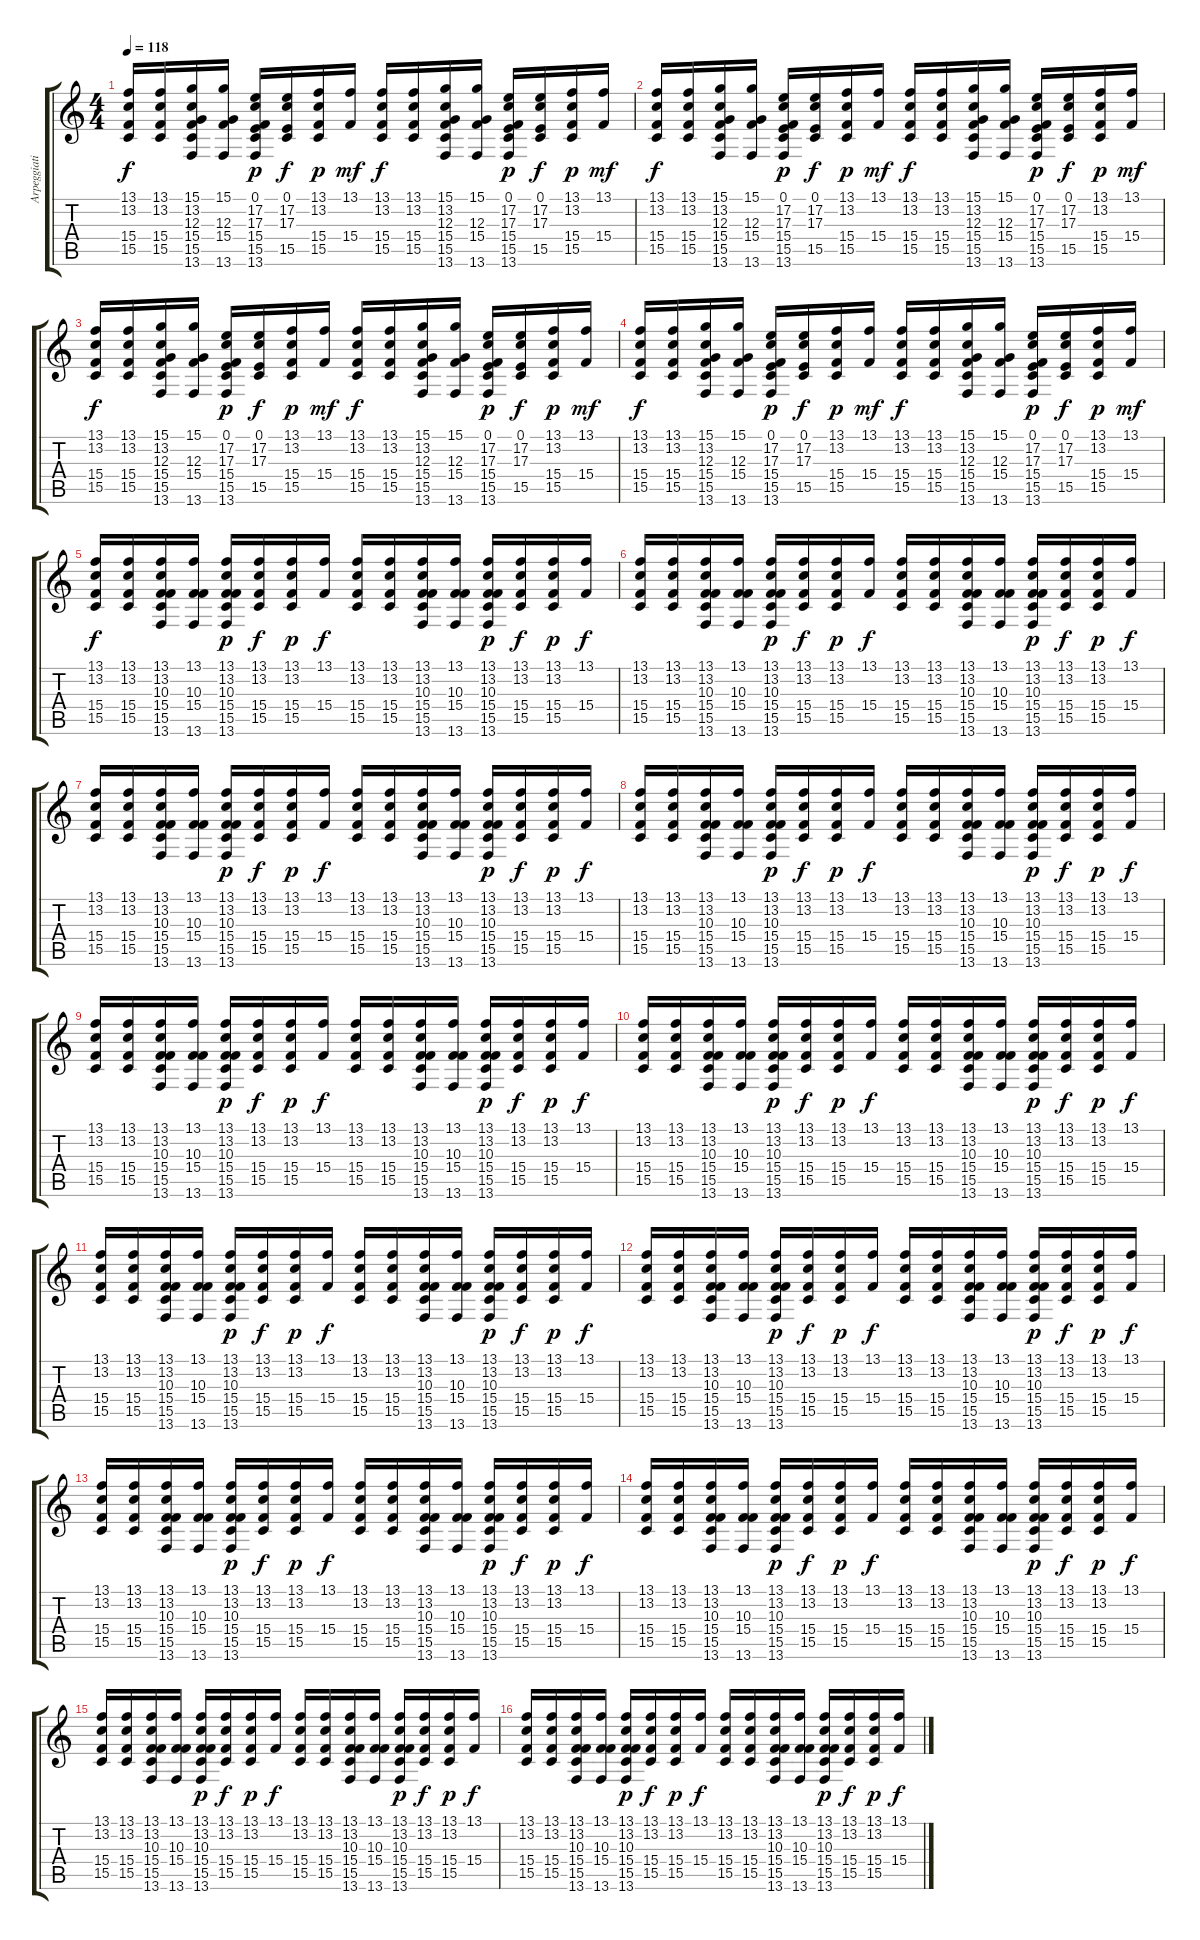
\track ("Arpeggiation" "Arpeggiati") {instrument accordion}
\staff {score tabs}
\tuning (E4 B3 G3 D3 A2 E2) {hide}
\ts (4 4)
\tempo 118
\clef g2
\ks c
(13.1 13.2 15.4 15.5).16{dy f} (13.1 13.2 15.4 15.5).16 (15.1 13.2 12.3 15.4 15.5 13.6).16 (15.1 12.3 15.4 13.6).16 (0.1 17.2 17.3 15.4 15.5 13.6).16{dy p} (0.1 17.2 17.3 15.5).16{dy f} (13.1 13.2 15.4 15.5).16{dy p} (13.1 15.4).16{dy mf} (13.1 13.2 15.4 15.5).16{dy f} (13.1 13.2 15.4 15.5).16 (15.1 13.2 12.3 15.4 15.5 13.6).16 (15.1 12.3 15.4 13.6).16 (0.1 17.2 17.3 15.4 15.5 13.6).16{dy p} (0.1 17.2 17.3 15.5).16{dy f} (13.1 13.2 15.4 15.5).16{dy p} (13.1 15.4).16{dy mf} |
(13.1 13.2 15.4 15.5).16{dy f} (13.1 13.2 15.4 15.5).16 (15.1 13.2 12.3 15.4 15.5 13.6).16 (15.1 12.3 15.4 13.6).16 (0.1 17.2 17.3 15.4 15.5 13.6).16{dy p} (0.1 17.2 17.3 15.5).16{dy f} (13.1 13.2 15.4 15.5).16{dy p} (13.1 15.4).16{dy mf} (13.1 13.2 15.4 15.5).16{dy f} (13.1 13.2 15.4 15.5).16 (15.1 13.2 12.3 15.4 15.5 13.6).16 (15.1 12.3 15.4 13.6).16 (0.1 17.2 17.3 15.4 15.5 13.6).16{dy p} (0.1 17.2 17.3 15.5).16{dy f} (13.1 13.2 15.4 15.5).16{dy p} (13.1 15.4).16{dy mf} |
(13.1 13.2 15.4 15.5).16{dy f} (13.1 13.2 15.4 15.5).16 (15.1 13.2 12.3 15.4 15.5 13.6).16 (15.1 12.3 15.4 13.6).16 (0.1 17.2 17.3 15.4 15.5 13.6).16{dy p} (0.1 17.2 17.3 15.5).16{dy f} (13.1 13.2 15.4 15.5).16{dy p} (13.1 15.4).16{dy mf} (13.1 13.2 15.4 15.5).16{dy f} (13.1 13.2 15.4 15.5).16 (15.1 13.2 12.3 15.4 15.5 13.6).16 (15.1 12.3 15.4 13.6).16 (0.1 17.2 17.3 15.4 15.5 13.6).16{dy p} (0.1 17.2 17.3 15.5).16{dy f} (13.1 13.2 15.4 15.5).16{dy p} (13.1 15.4).16{dy mf} |
(13.1 13.2 15.4 15.5).16{dy f} (13.1 13.2 15.4 15.5).16 (15.1 13.2 12.3 15.4 15.5 13.6).16 (15.1 12.3 15.4 13.6).16 (0.1 17.2 17.3 15.4 15.5 13.6).16{dy p} (0.1 17.2 17.3 15.5).16{dy f} (13.1 13.2 15.4 15.5).16{dy p} (13.1 15.4).16{dy mf} (13.1 13.2 15.4 15.5).16{dy f} (13.1 13.2 15.4 15.5).16 (15.1 13.2 12.3 15.4 15.5 13.6).16 (15.1 12.3 15.4 13.6).16 (0.1 17.2 17.3 15.4 15.5 13.6).16{dy p} (0.1 17.2 17.3 15.5).16{dy f} (13.1 13.2 15.4 15.5).16{dy p} (13.1 15.4).16{dy mf} |
(13.1 13.2 15.4 15.5).16{dy f} (13.1 13.2 15.4 15.5).16 (13.1 13.2 10.3 15.4 15.5 13.6).16 (13.1 10.3 15.4 13.6).16 (13.1 13.2 10.3 15.4 15.5 13.6).16{dy p} (13.1 13.2 15.4 15.5).16{dy f} (13.1 13.2 15.4 15.5).16{dy p} (13.1 15.4).16{dy f} (13.1 13.2 15.4 15.5).16 (13.1 13.2 15.4 15.5).16 (13.1 13.2 10.3 15.4 15.5 13.6).16 (13.1 10.3 15.4 13.6).16 (13.1 13.2 10.3 15.4 15.5 13.6).16{dy p} (13.1 13.2 15.4 15.5).16{dy f} (13.1 13.2 15.4 15.5).16{dy p} (13.1 15.4).16{dy f} |
(13.1 13.2 15.4 15.5).16 (13.1 13.2 15.4 15.5).16 (13.1 13.2 10.3 15.4 15.5 13.6).16 (13.1 10.3 15.4 13.6).16 (13.1 13.2 10.3 15.4 15.5 13.6).16{dy p} (13.1 13.2 15.4 15.5).16{dy f} (13.1 13.2 15.4 15.5).16{dy p} (13.1 15.4).16{dy f} (13.1 13.2 15.4 15.5).16 (13.1 13.2 15.4 15.5).16 (13.1 13.2 10.3 15.4 15.5 13.6).16 (13.1 10.3 15.4 13.6).16 (13.1 13.2 10.3 15.4 15.5 13.6).16{dy p} (13.1 13.2 15.4 15.5).16{dy f} (13.1 13.2 15.4 15.5).16{dy p} (13.1 15.4).16{dy f} |
(13.1 13.2 15.4 15.5).16 (13.1 13.2 15.4 15.5).16 (13.1 13.2 10.3 15.4 15.5 13.6).16 (13.1 10.3 15.4 13.6).16 (13.1 13.2 10.3 15.4 15.5 13.6).16{dy p} (13.1 13.2 15.4 15.5).16{dy f} (13.1 13.2 15.4 15.5).16{dy p} (13.1 15.4).16{dy f} (13.1 13.2 15.4 15.5).16 (13.1 13.2 15.4 15.5).16 (13.1 13.2 10.3 15.4 15.5 13.6).16 (13.1 10.3 15.4 13.6).16 (13.1 13.2 10.3 15.4 15.5 13.6).16{dy p} (13.1 13.2 15.4 15.5).16{dy f} (13.1 13.2 15.4 15.5).16{dy p} (13.1 15.4).16{dy f} |
(13.1 13.2 15.4 15.5).16 (13.1 13.2 15.4 15.5).16 (13.1 13.2 10.3 15.4 15.5 13.6).16 (13.1 10.3 15.4 13.6).16 (13.1 13.2 10.3 15.4 15.5 13.6).16{dy p} (13.1 13.2 15.4 15.5).16{dy f} (13.1 13.2 15.4 15.5).16{dy p} (13.1 15.4).16{dy f} (13.1 13.2 15.4 15.5).16 (13.1 13.2 15.4 15.5).16 (13.1 13.2 10.3 15.4 15.5 13.6).16 (13.1 10.3 15.4 13.6).16 (13.1 13.2 10.3 15.4 15.5 13.6).16{dy p} (13.1 13.2 15.4 15.5).16{dy f} (13.1 13.2 15.4 15.5).16{dy p} (13.1 15.4).16{dy f} |
(13.1 13.2 15.4 15.5).16 (13.1 13.2 15.4 15.5).16 (13.1 13.2 10.3 15.4 15.5 13.6).16 (13.1 10.3 15.4 13.6).16 (13.1 13.2 10.3 15.4 15.5 13.6).16{dy p} (13.1 13.2 15.4 15.5).16{dy f} (13.1 13.2 15.4 15.5).16{dy p} (13.1 15.4).16{dy f} (13.1 13.2 15.4 15.5).16 (13.1 13.2 15.4 15.5).16 (13.1 13.2 10.3 15.4 15.5 13.6).16 (13.1 10.3 15.4 13.6).16 (13.1 13.2 10.3 15.4 15.5 13.6).16{dy p} (13.1 13.2 15.4 15.5).16{dy f} (13.1 13.2 15.4 15.5).16{dy p} (13.1 15.4).16{dy f} |
(13.1 13.2 15.4 15.5).16 (13.1 13.2 15.4 15.5).16 (13.1 13.2 10.3 15.4 15.5 13.6).16 (13.1 10.3 15.4 13.6).16 (13.1 13.2 10.3 15.4 15.5 13.6).16{dy p} (13.1 13.2 15.4 15.5).16{dy f} (13.1 13.2 15.4 15.5).16{dy p} (13.1 15.4).16{dy f} (13.1 13.2 15.4 15.5).16 (13.1 13.2 15.4 15.5).16 (13.1 13.2 10.3 15.4 15.5 13.6).16 (13.1 10.3 15.4 13.6).16 (13.1 13.2 10.3 15.4 15.5 13.6).16{dy p} (13.1 13.2 15.4 15.5).16{dy f} (13.1 13.2 15.4 15.5).16{dy p} (13.1 15.4).16{dy f} |
(13.1 13.2 15.4 15.5).16 (13.1 13.2 15.4 15.5).16 (13.1 13.2 10.3 15.4 15.5 13.6).16 (13.1 10.3 15.4 13.6).16 (13.1 13.2 10.3 15.4 15.5 13.6).16{dy p} (13.1 13.2 15.4 15.5).16{dy f} (13.1 13.2 15.4 15.5).16{dy p} (13.1 15.4).16{dy f} (13.1 13.2 15.4 15.5).16 (13.1 13.2 15.4 15.5).16 (13.1 13.2 10.3 15.4 15.5 13.6).16 (13.1 10.3 15.4 13.6).16 (13.1 13.2 10.3 15.4 15.5 13.6).16{dy p} (13.1 13.2 15.4 15.5).16{dy f} (13.1 13.2 15.4 15.5).16{dy p} (13.1 15.4).16{dy f} |
(13.1 13.2 15.4 15.5).16 (13.1 13.2 15.4 15.5).16 (13.1 13.2 10.3 15.4 15.5 13.6).16 (13.1 10.3 15.4 13.6).16 (13.1 13.2 10.3 15.4 15.5 13.6).16{dy p} (13.1 13.2 15.4 15.5).16{dy f} (13.1 13.2 15.4 15.5).16{dy p} (13.1 15.4).16{dy f} (13.1 13.2 15.4 15.5).16 (13.1 13.2 15.4 15.5).16 (13.1 13.2 10.3 15.4 15.5 13.6).16 (13.1 10.3 15.4 13.6).16 (13.1 13.2 10.3 15.4 15.5 13.6).16{dy p} (13.1 13.2 15.4 15.5).16{dy f} (13.1 13.2 15.4 15.5).16{dy p} (13.1 15.4).16{dy f} |
(13.1 13.2 15.4 15.5).16 (13.1 13.2 15.4 15.5).16 (13.1 13.2 10.3 15.4 15.5 13.6).16 (13.1 10.3 15.4 13.6).16 (13.1 13.2 10.3 15.4 15.5 13.6).16{dy p} (13.1 13.2 15.4 15.5).16{dy f} (13.1 13.2 15.4 15.5).16{dy p} (13.1 15.4).16{dy f} (13.1 13.2 15.4 15.5).16 (13.1 13.2 15.4 15.5).16 (13.1 13.2 10.3 15.4 15.5 13.6).16 (13.1 10.3 15.4 13.6).16 (13.1 13.2 10.3 15.4 15.5 13.6).16{dy p} (13.1 13.2 15.4 15.5).16{dy f} (13.1 13.2 15.4 15.5).16{dy p} (13.1 15.4).16{dy f} |
(13.1 13.2 15.4 15.5).16 (13.1 13.2 15.4 15.5).16 (13.1 13.2 10.3 15.4 15.5 13.6).16 (13.1 10.3 15.4 13.6).16 (13.1 13.2 10.3 15.4 15.5 13.6).16{dy p} (13.1 13.2 15.4 15.5).16{dy f} (13.1 13.2 15.4 15.5).16{dy p} (13.1 15.4).16{dy f} (13.1 13.2 15.4 15.5).16 (13.1 13.2 15.4 15.5).16 (13.1 13.2 10.3 15.4 15.5 13.6).16 (13.1 10.3 15.4 13.6).16 (13.1 13.2 10.3 15.4 15.5 13.6).16{dy p} (13.1 13.2 15.4 15.5).16{dy f} (13.1 13.2 15.4 15.5).16{dy p} (13.1 15.4).16{dy f} |
(13.1 13.2 15.4 15.5).16 (13.1 13.2 15.4 15.5).16 (13.1 13.2 10.3 15.4 15.5 13.6).16 (13.1 10.3 15.4 13.6).16 (13.1 13.2 10.3 15.4 15.5 13.6).16{dy p} (13.1 13.2 15.4 15.5).16{dy f} (13.1 13.2 15.4 15.5).16{dy p} (13.1 15.4).16{dy f} (13.1 13.2 15.4 15.5).16 (13.1 13.2 15.4 15.5).16 (13.1 13.2 10.3 15.4 15.5 13.6).16 (13.1 10.3 15.4 13.6).16 (13.1 13.2 10.3 15.4 15.5 13.6).16{dy p} (13.1 13.2 15.4 15.5).16{dy f} (13.1 13.2 15.4 15.5).16{dy p} (13.1 15.4).16{dy f} |
(13.1 13.2 15.4 15.5).16 (13.1 13.2 15.4 15.5).16 (13.1 13.2 10.3 15.4 15.5 13.6).16 (13.1 10.3 15.4 13.6).16 (13.1 13.2 10.3 15.4 15.5 13.6).16{dy p} (13.1 13.2 15.4 15.5).16{dy f} (13.1 13.2 15.4 15.5).16{dy p} (13.1 15.4).16{dy f} (13.1 13.2 15.4 15.5).16 (13.1 13.2 15.4 15.5).16 (13.1 13.2 10.3 15.4 15.5 13.6).16 (13.1 10.3 15.4 13.6).16 (13.1 13.2 10.3 15.4 15.5 13.6).16{dy p} (13.1 13.2 15.4 15.5).16{dy f} (13.1 13.2 15.4 15.5).16{dy p} (13.1 15.4).16{dy f}
